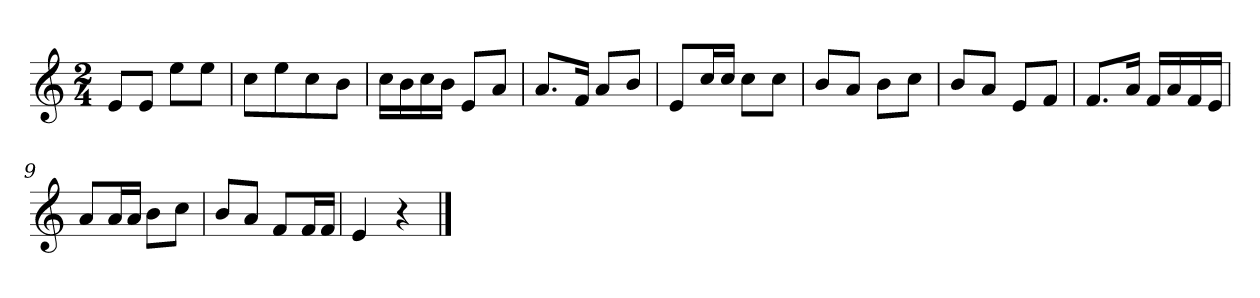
**kern
*part1
*staff1
*clefG2
*k[]
*C:
*M2/4
=1
8eL
8eJ
8eeL
8eeJ
=2
8ccL
8ee
8cc
8bJ
=3
16ccLL
16b
16cc
16bJJ
8eL
8aJ
=4
8.aL
16fJk
8aL
8bJ
=5
8eL
16ccL
16ccJJ
8ccL
8ccJ
=6
8bL
8aJ
8bL
8ccJ
=7
8bL
8aJ
8eL
8fJ
=8
8.fL
16aJk
16fLL
16a
16f
16eJJ
=9
8aL
16aL
16aJJ
8bL
8ccJ
=10
8bL
8aJ
8fL
16fL
16fJJ
=11
4e
4r
==
*-
